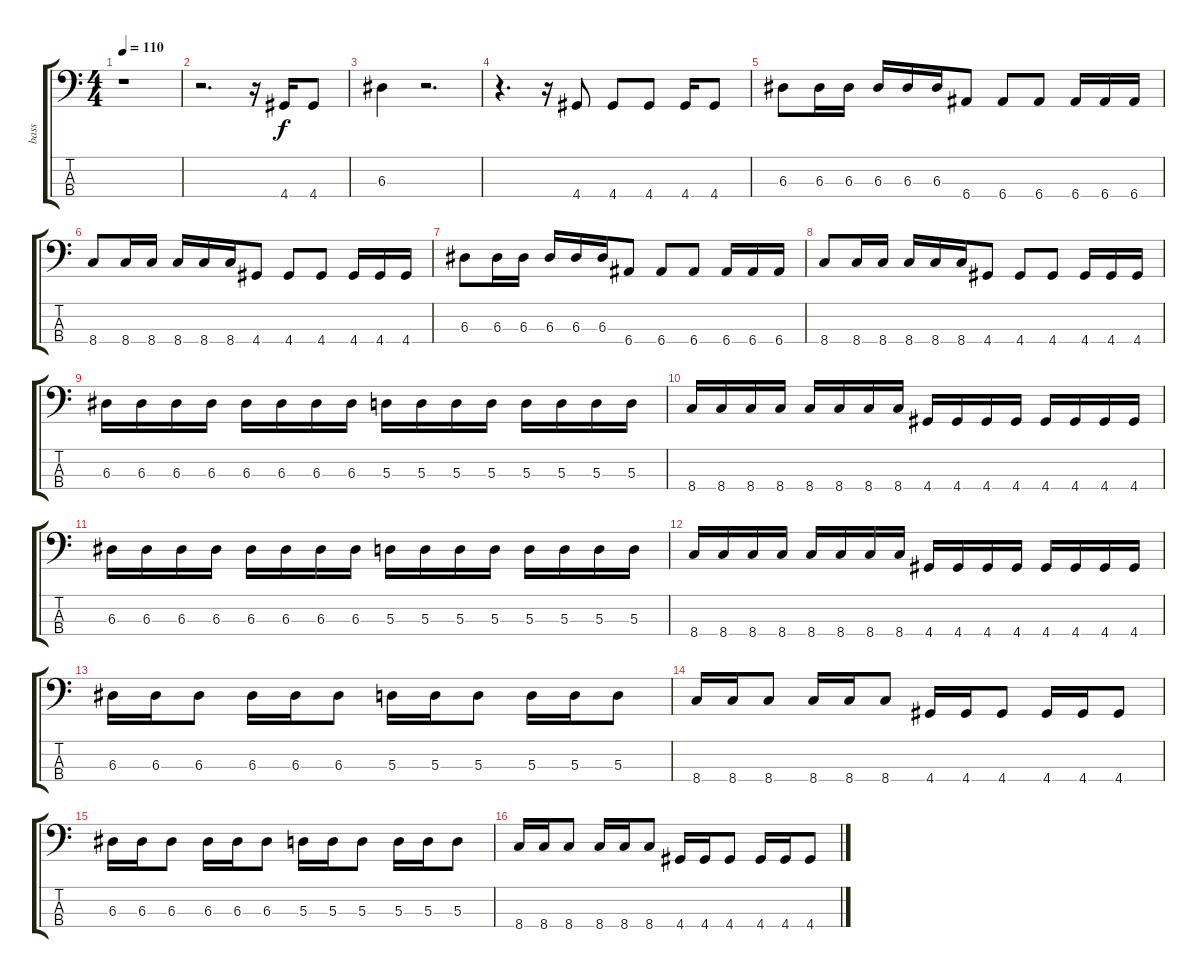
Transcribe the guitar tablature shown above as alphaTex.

\track ("bass" "bass") {instrument electricbasspick}
\staff {score tabs}
\tuning (G2 D2 A1 E1) {hide}
\ts (4 4)
\tempo 110
\clef f4
\ks c
r.1{dy f instrument electricbasspick} |
r.2{d} r.16 4.4.16 4.4.8 |
6.3.4 r.2{d} |
r.4{d} r.16 4.4.8 4.4.8 4.4.8 4.4.16 4.4.8 |
6.3.8 6.3.16 6.3.16 6.3.16 6.3.16 6.3.16 6.4.8 6.4.8 6.4.8 6.4.16 6.4.16 6.4.16 |
8.4.8 8.4.16 8.4.16 8.4.16 8.4.16 8.4.16 4.4.8 4.4.8 4.4.8 4.4.16 4.4.16 4.4.16 |
6.3.8 6.3.16 6.3.16 6.3.16 6.3.16 6.3.16 6.4.8 6.4.8 6.4.8 6.4.16 6.4.16 6.4.16 |
8.4.8 8.4.16 8.4.16 8.4.16 8.4.16 8.4.16 4.4.8 4.4.8 4.4.8 4.4.16 4.4.16 4.4.16 |
6.3.16 6.3.16 6.3.16 6.3.16 6.3.16 6.3.16 6.3.16 6.3.16 5.3.16 5.3.16 5.3.16 5.3.16 5.3.16 5.3.16 5.3.16 5.3.16 |
8.4.16 8.4.16 8.4.16 8.4.16 8.4.16 8.4.16 8.4.16 8.4.16 4.4.16 4.4.16 4.4.16 4.4.16 4.4.16 4.4.16 4.4.16 4.4.16 |
6.3.16 6.3.16 6.3.16 6.3.16 6.3.16 6.3.16 6.3.16 6.3.16 5.3.16 5.3.16 5.3.16 5.3.16 5.3.16 5.3.16 5.3.16 5.3.16 |
8.4.16 8.4.16 8.4.16 8.4.16 8.4.16 8.4.16 8.4.16 8.4.16 4.4.16 4.4.16 4.4.16 4.4.16 4.4.16 4.4.16 4.4.16 4.4.16 |
6.3.16 6.3.16 6.3.8 6.3.16 6.3.16 6.3.8 5.3.16 5.3.16 5.3.8 5.3.16 5.3.16 5.3.8 |
8.4.16 8.4.16 8.4.8 8.4.16 8.4.16 8.4.8 4.4.16 4.4.16 4.4.8 4.4.16 4.4.16 4.4.8 |
6.3.16 6.3.16 6.3.8 6.3.16 6.3.16 6.3.8 5.3.16 5.3.16 5.3.8 5.3.16 5.3.16 5.3.8 |
8.4.16 8.4.16 8.4.8 8.4.16 8.4.16 8.4.8 4.4.16 4.4.16 4.4.8 4.4.16 4.4.16 4.4.8
